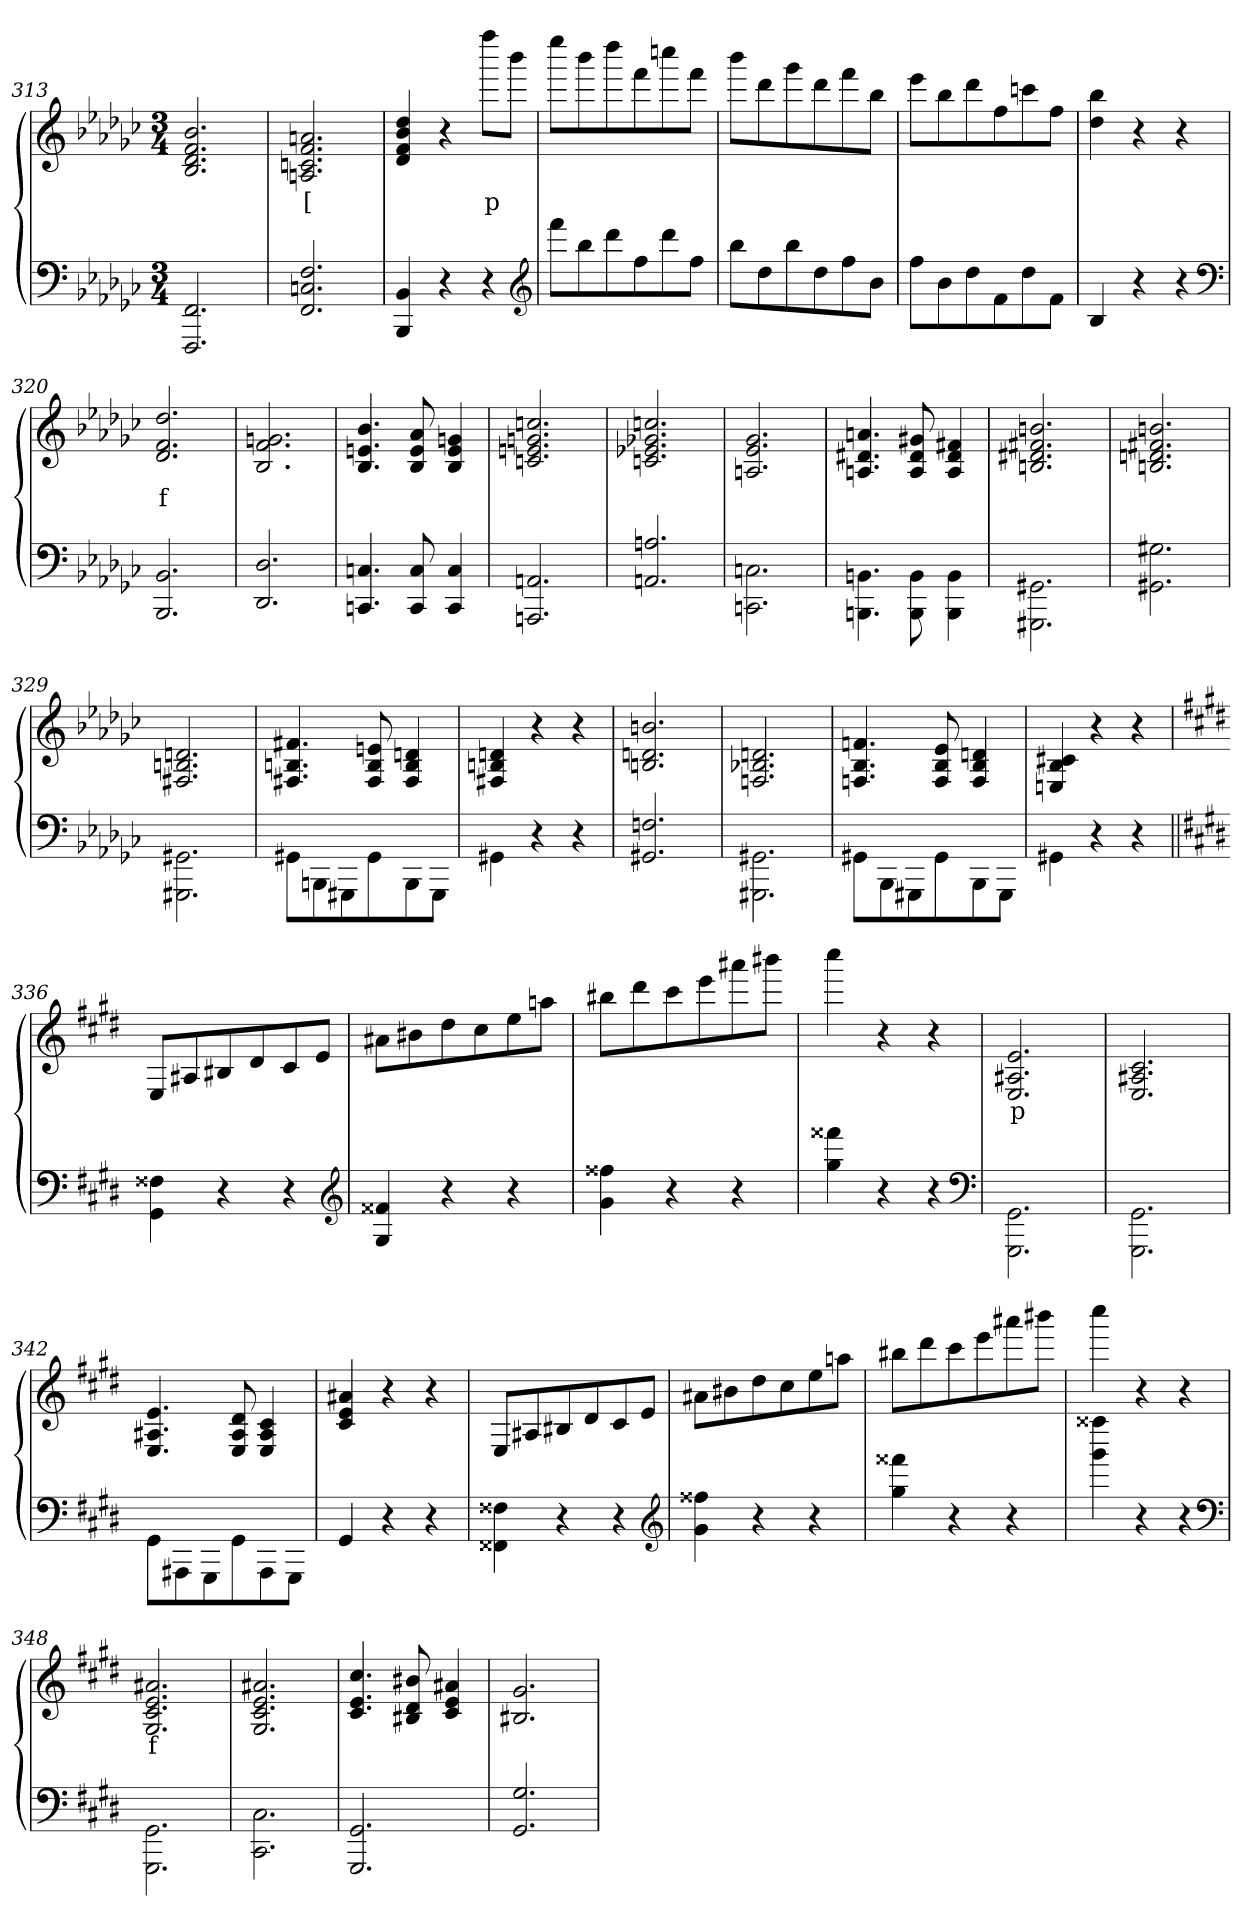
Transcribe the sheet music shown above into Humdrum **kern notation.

**kern	**kern	**text
*part2	*part1	*part1
*staff2	*staff1	*staff1
*clefF4	*clefG2	*
*k[b-e-a-d-g-c-]	*k[b-e-a-d-g-c-]	*
*M3/4	*M3/4	*
=313	=313	=313
2.FF 2.FFF	2.b- 2.f 2.d- 2.B-	.
=314	=314	=314
2.F 2.Cn 2.FF	2.an 2.f 2.cn 2.An	[
=315	=315	=315
4BB- 4BBB-	4dd- 4b- 4f 4d-	.
4r	4r	.
4r	8ffffL	p
.	8bbb-J	.
*clefG2	*	*
=316	=316	=316
8fffL	8eeee-L	.
8bb-	8bbb-	.
8ddd-	8dddd-	.
8ff	8fff	.
8ddd-	8ccccn	.
8ffJ	8fffJ	.
=317	=317	=317
8bb-L	8bbb-L	.
8dd-	8ddd-	.
8bb-	8ggg-	.
8dd-	8ddd-	.
8ff	8fff	.
8b-J	8bb-J	.
=318	=318	=318
8ffL	8eee-L	.
8b-	8bb-	.
8dd-	8ddd-	.
8f	8ff	.
8dd-	8cccn	.
8fJ	8ffJ	.
=319	=319	=319
4B-	4bb- 4dd-	.
4r	4r	.
4r	4r	.
*clefF4	*	*
=320	=320	=320
2.BB- 2.BBB-	2.dd- 2.f 2.d-	f
=321	=321	=321
2.D- 2.DD-	2.gn 2.f 2.B-	.
=322	=322	=322
4.Cn 4.CCn	4.b- 4.en 4.B-	.
8C 8CC	8a- 8e 8B-	.
4C 4CC	4gn 4e 4B-	.
=323	=323	=323
2.AAn 2.AAAn	2.ccn 2.gn 2.en 2.cn	.
=324	=324	=324
2.An/ 2.AAn/	2.ccn 2.g-X 2.e-X 2.cn	.
=325	=325	=325
2.Cn\ 2.CCn\	2.g- 2.e- 2.An	.
=326	=326	=326
4.BBn\ 4.BBBn\	4.an 4.d#X 4.An	.
8BB\ 8BBB\	8g#X 8d# 8A	.
4BB\ 4BBB\	4f#X 4d# 4A	.
=327	=327	=327
2.GG#X\ 2.GGG#X\	2.bn 2.f#X 2.d#X 2.Bn	.
=328	=328	=328
2.G#X\ 2.GG#X\	2.bn 2.f#X 2.dn 2.Bn	.
=329	=329	=329
2.GG#X\ 2.GGG#X\	2.dn 2.Bn 2.F#X	.
=330	=330	=330
8GG#XL	4.f#X 4.Bn 4.F#X	.
8BBBn	.	.
8GGG#\	.	.
8GG#	8en 8B 8F#	.
8BBB	4dn 4B 4F#	.
8GGG#J	.	.
=331	=331	=331
4GG#X\	4dn 4Bn 4F#X	.
4r	4r	.
4r	4r	.
=332	=332	=332
2.Fn 2.GG#X	2.bn 2.dn 2.Bn	.
=333	=333	=333
2.GG#X\ 2.GGG#X\	2.dn 2.B-X 2.Fn	.
=334	=334	=334
8GG#X\L	4.fn 4.B- 4.Fn	.
8BBB-	.	.
8GGG#	.	.
8GG#	8e- 8B- 8F	.
8BBB-	4dn 4B- 4F	.
8GGG#J	.	.
=335	=335	=335
4GG#X\	4c#X 4B- 4En	.
4r	4r	.
4r	4r	.
=336||	=336	=336
*k[f#c#g#d#]	*k[f#c#g#d#]	*
4F##X\ 4GG#\	8EL	.
.	8A#X	.
4r	8B#X	.
.	8d#	.
4r	8c#	.
.	8eJ	.
*clefG2	*	*
=337	=337	=337
4f##X 4G#	8a#XL	.
.	8b#X	.
4r	8dd#	.
.	8cc#	.
4r	8ee	.
.	8aanJ	.
=338	=338	=338
4ff##X 4g#	8bb#XL	.
.	8ddd#	.
4r	8ccc#	.
.	8eee	.
4r	8aaa#X	.
.	8bbb#J	.
=339	=339	=339
4fff##X 4gg#	4cccc#	.
4r	4r	.
4r	4r	.
*clefF4	*	*
=340	=340	=340
2.GG#\ 2.GGG#\	2.e 2.A#X 2.E	p
=341	=341	=341
2.GG#\ 2.GGG#\	2.c# 2.A#X 2.E	.
=342	=342	=342
8GG#L	4.e 4.A#X 4.E	.
8AAA#X\	.	.
8GGG#	.	.
8GG#	8d# 8A# 8E	.
8AAA#	4c# 4A# 4E	.
8GGG#J	.	.
=343	=343	=343
4GG#	4a#X 4e 4c#	.
4r	4r	.
4r	4r	.
=344	=344	=344
4F##X\ 4FF##X\	8EL	.
.	8A#X	.
4r	8B#X	.
.	8d#	.
4r	8c#	.
.	8eJ	.
*clefG2	*	*
=345	=345	=345
4ff##X\ 4g#\	8a#XL	.
.	8b#X	.
4r	8dd#	.
.	8cc#	.
4r	8ee	.
.	8aanJ	.
=346	=346	=346
4fff##X 4gg#	8bb#XL	.
.	8ddd#	.
4r	8ccc#	.
.	8eee	.
4r	8aaa#X	.
.	8bbb#J	.
=347	=347	=347
4ffff##X 4ggg#	4cccc#	.
4r	4r	.
4r	4r	.
*clefF4	*	*
=348	=348	=348
2.GG#\ 2.GGG#\	2.a#X 2.e 2.c# 2.G#	f
=349	=349	=349
2.C#\ 2.CC#\	2.a#X 2.e 2.c# 2.G#	.
=350	=350	=350
2.GG# 2.GGG#	4.cc# 4.e 4.c#	.
.	8b#X 8d# 8B#X	.
.	4a#X 4e 4c#	.
=351	=351	=351
2.G# 2.GG#	2.g# 2.B#X	.
=	=	=
*-	*-	*-
